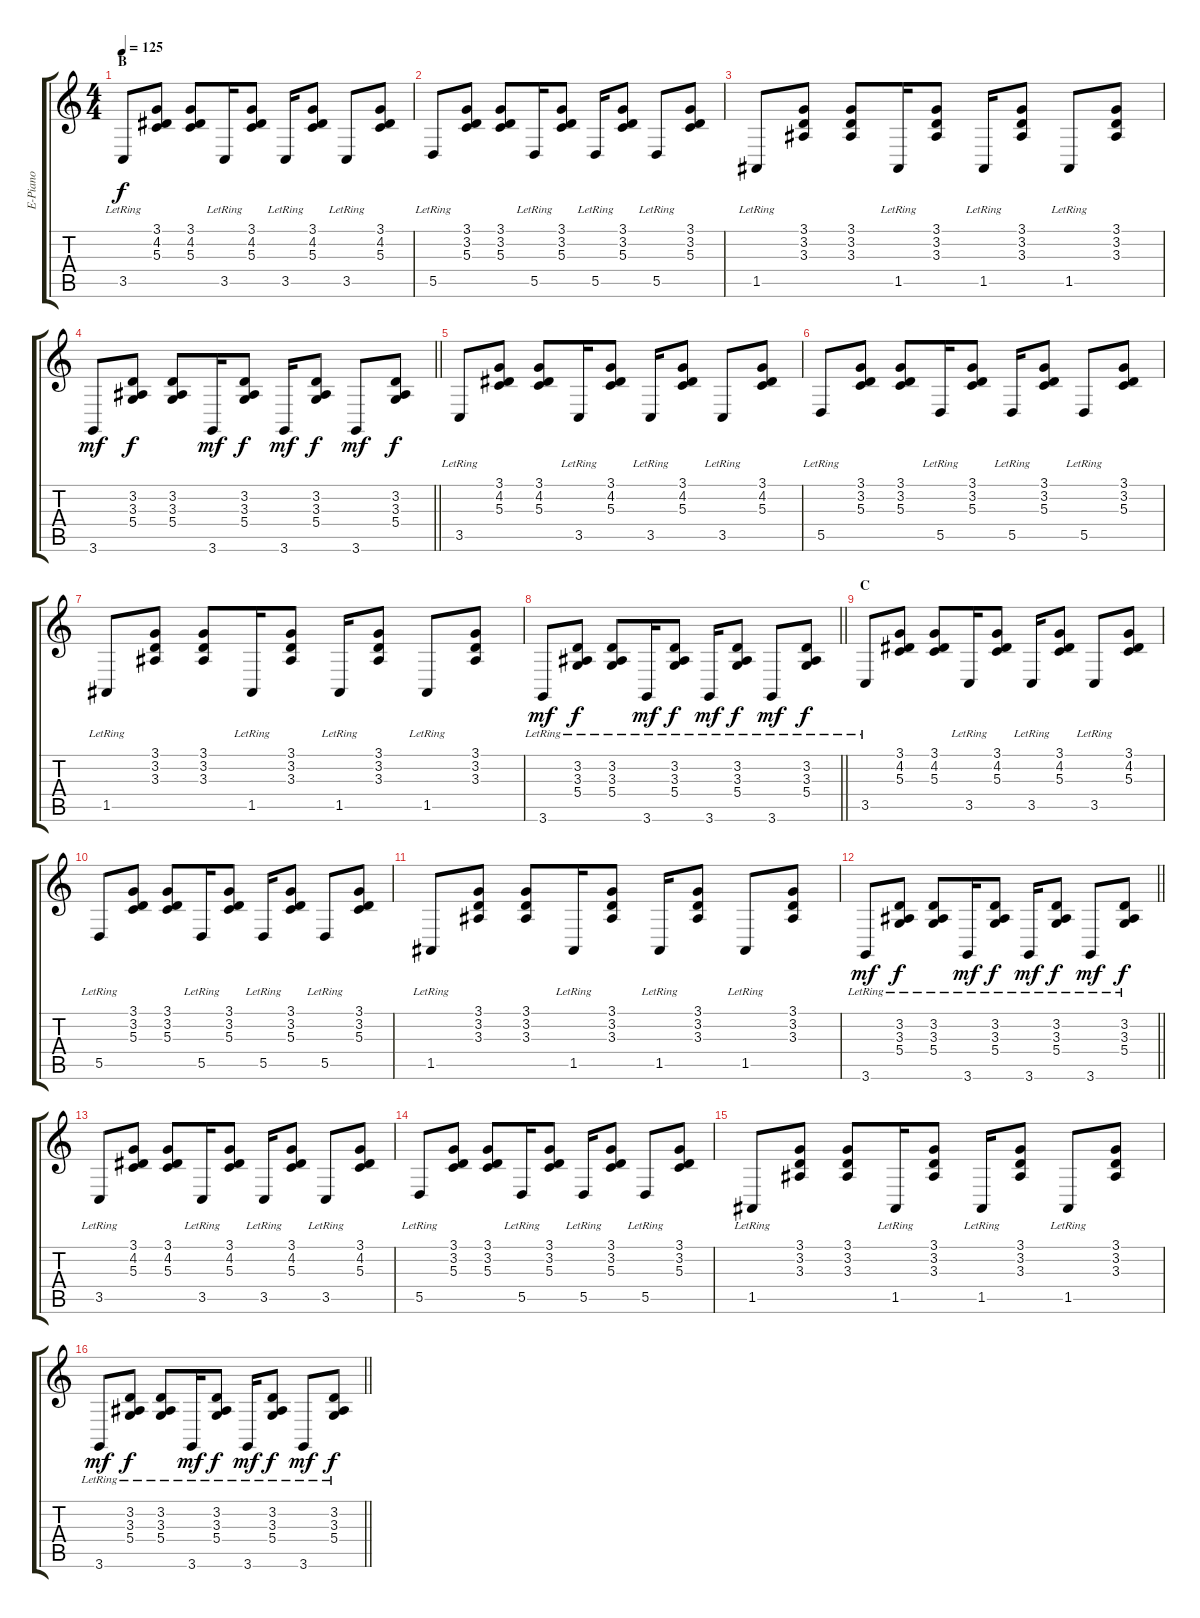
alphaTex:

\track ("E-Piano" "E-Piano") {instrument harpsichord}
\staff {score tabs}
\tuning (E4 B3 G3 D3 A2 E2) {hide}
\ts (4 4)
\section ("" "B")
\tempo 125
\clef g2
\ks c
3.5{lr}.8{dy f volume 8} (3.1 4.2 5.3).8 (3.1 4.2 5.3).8 3.5{lr}.16 (3.1 4.2 5.3).8 3.5{lr}.16 (3.1 4.2 5.3).8 3.5{lr}.8 (3.1 4.2 5.3).8 |
5.5{lr}.8 (3.1 3.2 5.3).8 (3.1 3.2 5.3).8 5.5{lr}.16 (3.1 3.2 5.3).8 5.5{lr}.16 (3.1 3.2 5.3).8 5.5{lr}.8 (3.1 3.2 5.3).8 |
1.5{lr}.8 (3.1 3.2 3.3).8 (3.1 3.2 3.3).8 1.5{lr}.16 (3.1 3.2 3.3).8 1.5{lr}.16 (3.1 3.2 3.3).8 1.5{lr}.8 (3.1 3.2 3.3).8 |
\barLineRight lightlight
3.6.8{dy mf} (3.2 3.3 5.4).8{dy f} (3.2 3.3 5.4).8 3.6.16{dy mf} (3.2 3.3 5.4).8{dy f} 3.6.16{dy mf} (3.2 3.3 5.4).8{dy f} 3.6.8{dy mf} (3.2 3.3 5.4).8{dy f} |
3.5{lr}.8 (3.1 4.2 5.3).8 (3.1 4.2 5.3).8 3.5{lr}.16 (3.1 4.2 5.3).8 3.5{lr}.16 (3.1 4.2 5.3).8 3.5{lr}.8 (3.1 4.2 5.3).8 |
5.5{lr}.8 (3.1 3.2 5.3).8 (3.1 3.2 5.3).8 5.5{lr}.16 (3.1 3.2 5.3).8 5.5{lr}.16 (3.1 3.2 5.3).8 5.5{lr}.8 (3.1 3.2 5.3).8 |
1.5{lr}.8 (3.1 3.2 3.3).8 (3.1 3.2 3.3).8 1.5{lr}.16 (3.1 3.2 3.3).8 1.5{lr}.16 (3.1 3.2 3.3).8 1.5{lr}.8 (3.1 3.2 3.3).8 |
\barLineRight lightlight
3.6{lr}.8{dy mf} (3.2{lr} 3.3{lr} 5.4{lr}).8{dy f} (3.2{lr} 3.3{lr} 5.4{lr}).8 3.6{lr}.16{dy mf} (3.2{lr} 3.3{lr} 5.4{lr}).8{dy f} 3.6{lr}.16{dy mf} (3.2{lr} 3.3{lr} 5.4{lr}).8{dy f} 3.6{lr}.8{dy mf} (3.2{lr} 3.3{lr} 5.4{lr}).8{dy f} |
\section ("" "C")
3.5{lr}.8 (3.1 4.2 5.3).8 (3.1 4.2 5.3).8 3.5{lr}.16 (3.1 4.2 5.3).8 3.5{lr}.16 (3.1 4.2 5.3).8 3.5{lr}.8 (3.1 4.2 5.3).8 |
5.5{lr}.8 (3.1 3.2 5.3).8 (3.1 3.2 5.3).8 5.5{lr}.16 (3.1 3.2 5.3).8 5.5{lr}.16 (3.1 3.2 5.3).8 5.5{lr}.8 (3.1 3.2 5.3).8 |
1.5{lr}.8 (3.1 3.2 3.3).8 (3.1 3.2 3.3).8 1.5{lr}.16 (3.1 3.2 3.3).8 1.5{lr}.16 (3.1 3.2 3.3).8 1.5{lr}.8 (3.1 3.2 3.3).8 |
\barLineRight lightlight
3.6{lr}.8{dy mf} (3.2{lr} 3.3{lr} 5.4{lr}).8{dy f} (3.2{lr} 3.3{lr} 5.4{lr}).8 3.6{lr}.16{dy mf} (3.2{lr} 3.3{lr} 5.4{lr}).8{dy f} 3.6{lr}.16{dy mf} (3.2{lr} 3.3{lr} 5.4{lr}).8{dy f} 3.6{lr}.8{dy mf} (3.2{lr} 3.3{lr} 5.4{lr}).8{dy f} |
3.5{lr}.8 (3.1 4.2 5.3).8 (3.1 4.2 5.3).8 3.5{lr}.16 (3.1 4.2 5.3).8 3.5{lr}.16 (3.1 4.2 5.3).8 3.5{lr}.8 (3.1 4.2 5.3).8 |
5.5{lr}.8 (3.1 3.2 5.3).8 (3.1 3.2 5.3).8 5.5{lr}.16 (3.1 3.2 5.3).8 5.5{lr}.16 (3.1 3.2 5.3).8 5.5{lr}.8 (3.1 3.2 5.3).8 |
1.5{lr}.8 (3.1 3.2 3.3).8 (3.1 3.2 3.3).8 1.5{lr}.16 (3.1 3.2 3.3).8 1.5{lr}.16 (3.1 3.2 3.3).8 1.5{lr}.8 (3.1 3.2 3.3).8 |
\barLineRight lightlight
3.6{lr}.8{dy mf} (3.2{lr} 3.3{lr} 5.4{lr}).8{dy f} (3.2{lr} 3.3{lr} 5.4{lr}).8 3.6{lr}.16{dy mf} (3.2{lr} 3.3{lr} 5.4{lr}).8{dy f} 3.6{lr}.16{dy mf} (3.2{lr} 3.3{lr} 5.4{lr}).8{dy f} 3.6{lr}.8{dy mf} (3.2{lr} 3.3{lr} 5.4{lr}).8{dy f}
